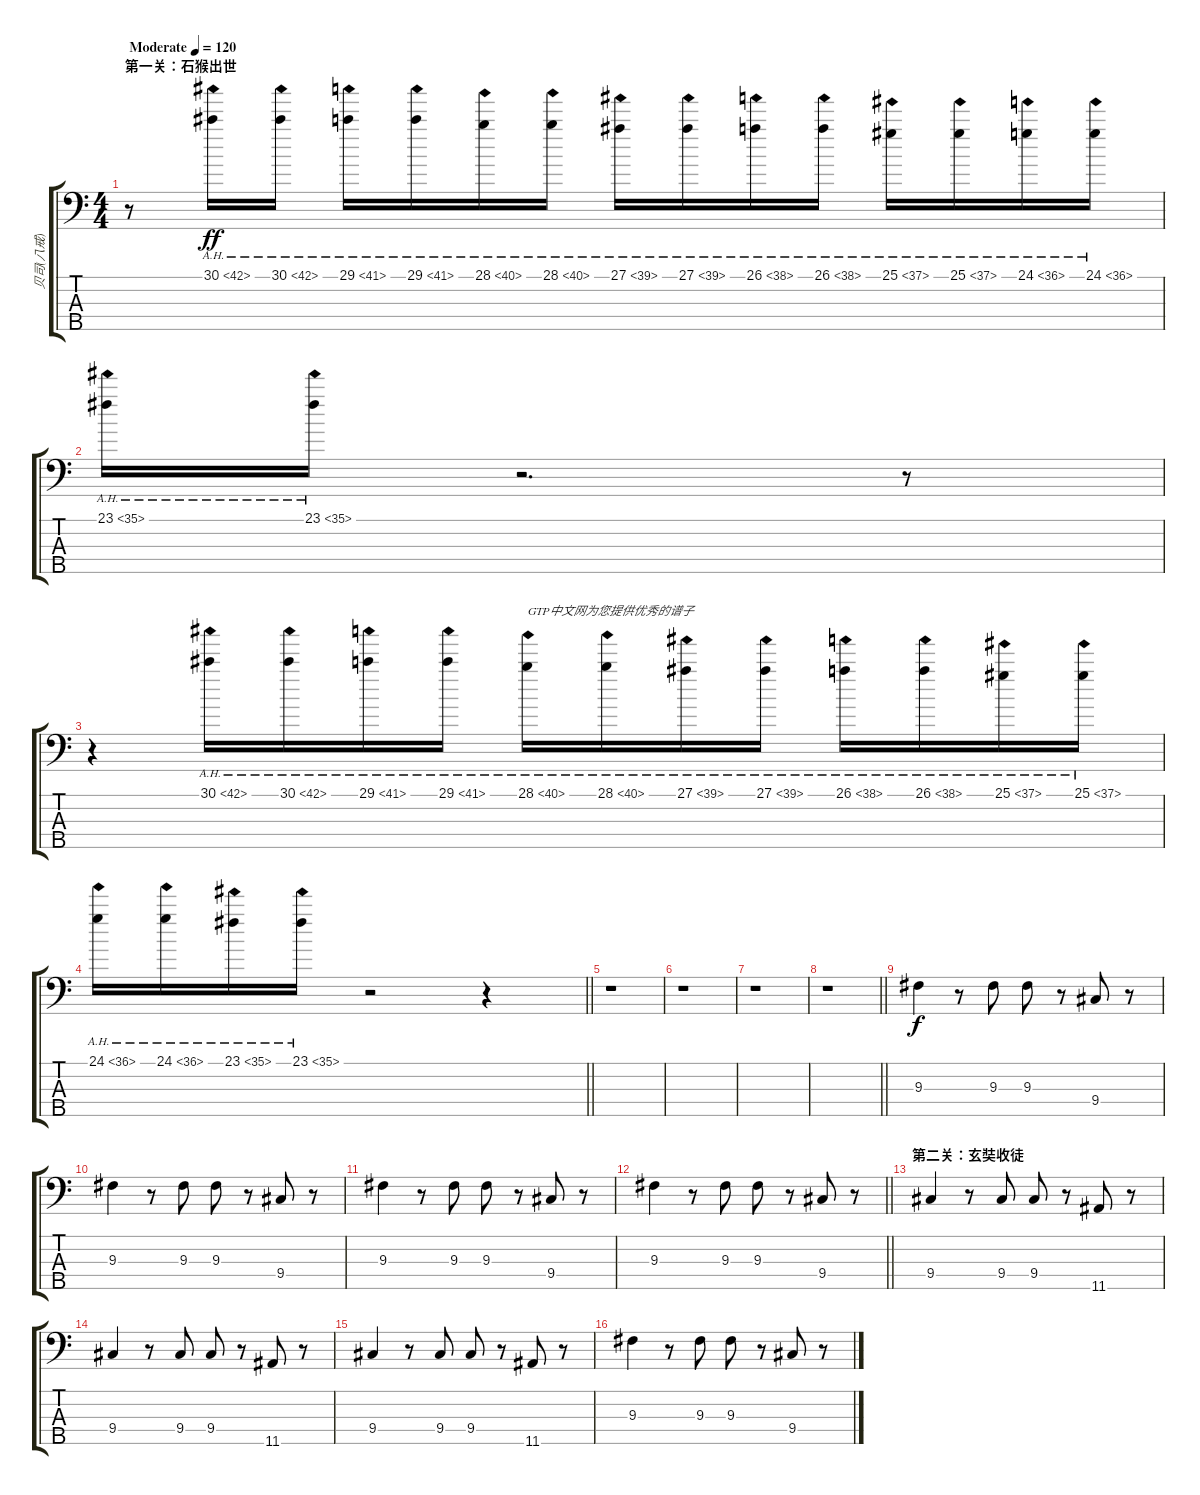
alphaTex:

\track ("贝司(八戒)" "贝司(八戒)") {instrument electricbassfinger}
\staff {score tabs}
\tuning (G2 D2 A1 E1 B0) {hide}
\ts (4 4)
\section ("" "第一关：石猴出世")
\tempo (120 "Moderate")
\clef f4
\ks c
r.8{dy ff instrument synthdrum} 30.1{ah 12}.16 30.1{ah 12}.16 29.1{ah 12}.16 29.1{ah 12}.16 28.1{ah 12}.16 28.1{ah 12}.16 27.1{ah 12}.16 27.1{ah 12}.16 26.1{ah 12}.16 26.1{ah 12}.16 25.1{ah 12}.16 25.1{ah 12}.16 24.1{ah 12}.16 24.1{ah 12}.16 |
23.1{ah 12}.16 23.1{ah 12}.16 r.2{d} r.8 |
r.4{instrument synthdrum} 30.1{ah 12}.16 30.1{ah 12}.16 29.1{ah 12}.16 29.1{ah 12}.16 28.1{ah 12}.16{txt "GTP中文网为您提供优秀的谱子"} 28.1{ah 12}.16 27.1{ah 12}.16 27.1{ah 12}.16 26.1{ah 12}.16 26.1{ah 12}.16 25.1{ah 12}.16 25.1{ah 12}.16 |
\barLineRight lightlight
24.1{ah 12}.16 24.1{ah 12}.16 23.1{ah 12}.16 23.1{ah 12}.16 r.2 r.4 |
r.1 |
r.1 |
r.1 |
\barLineRight lightlight
r.1 |
9.3.4{dy f instrument electricbassfinger} r.8 9.3.8 9.3.8 r.8 9.4.8 r.8 |
9.3.4 r.8 9.3.8 9.3.8 r.8 9.4.8 r.8 |
9.3.4 r.8 9.3.8 9.3.8 r.8 9.4.8 r.8 |
\barLineRight lightlight
9.3.4 r.8 9.3.8 9.3.8 r.8 9.4.8 r.8 |
\section ("" "第二关：玄奘收徒")
9.4.4 r.8 9.4.8 9.4.8 r.8 11.5.8 r.8 |
9.4.4 r.8 9.4.8 9.4.8 r.8 11.5.8 r.8 |
9.4.4 r.8 9.4.8 9.4.8 r.8 11.5.8 r.8 |
9.3.4 r.8 9.3.8 9.3.8 r.8 9.4.8 r.8
